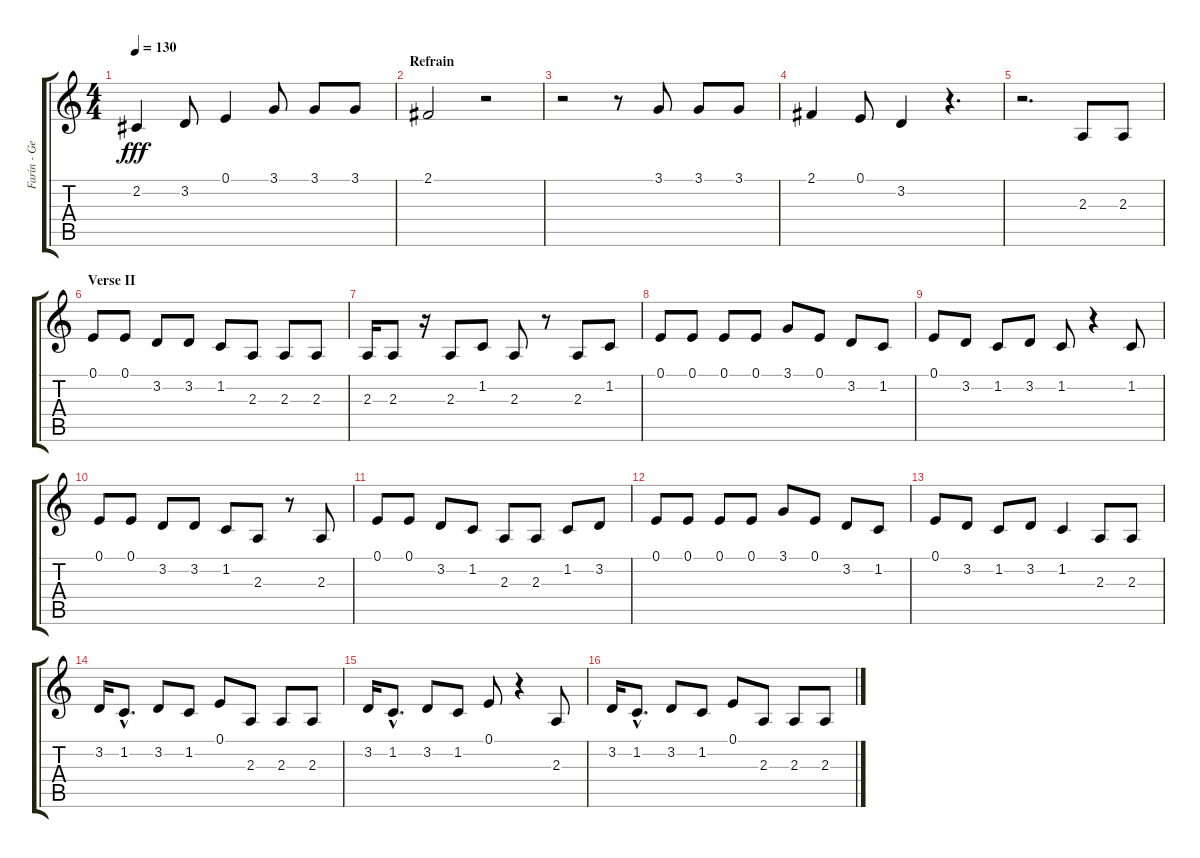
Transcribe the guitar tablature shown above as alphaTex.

\track ("Farin - Gesang" "Farin - Ge") {instrument tenorsax}
\staff {score tabs}
\tuning (E4 B3 G3 D3 A2 E2) {hide}
\ts (4 4)
\tempo 130
\clef g2
\ks c
2.2.4{dy fff} 3.2.8 0.1.4 3.1.8 3.1.8 3.1.8 |
\section ("" "Refrain")
2.1.2 r.2 |
r.2 r.8 3.1.8 3.1.8 3.1.8 |
2.1.4 0.1.8 3.2.4 r.4{d} |
r.2{d} 2.3.8 2.3.8 |
\section ("" "Verse II")
0.1.8 0.1.8 3.2.8 3.2.8 1.2.8 2.3.8 2.3.8 2.3.8 |
2.3.16 2.3.8 r.16 2.3.8 1.2.8 2.3.8 r.8 2.3.8 1.2.8 |
0.1.8 0.1.8 0.1.8 0.1.8 3.1.8 0.1.8 3.2.8 1.2.8 |
0.1.8 3.2.8 1.2.8 3.2.8 1.2.8 r.4 1.2.8 |
0.1.8 0.1.8 3.2.8 3.2.8 1.2.8 2.3.8 r.8 2.3.8 |
0.1.8 0.1.8 3.2.8 1.2.8 2.3.8 2.3.8 1.2.8 3.2.8 |
0.1.8 0.1.8 0.1.8 0.1.8 3.1.8 0.1.8 3.2.8 1.2.8 |
0.1.8 3.2.8 1.2.8 3.2.8 1.2.4 2.3.8 2.3.8 |
3.2.16 1.2{hac}.8{d} 3.2.8 1.2.8 0.1.8 2.3.8 2.3.8 2.3.8 |
3.2.16 1.2{hac}.8{d} 3.2.8 1.2.8 0.1.8 r.4 2.3.8 |
3.2.16 1.2{hac}.8{d} 3.2.8 1.2.8 0.1.8 2.3.8 2.3.8 2.3.8
